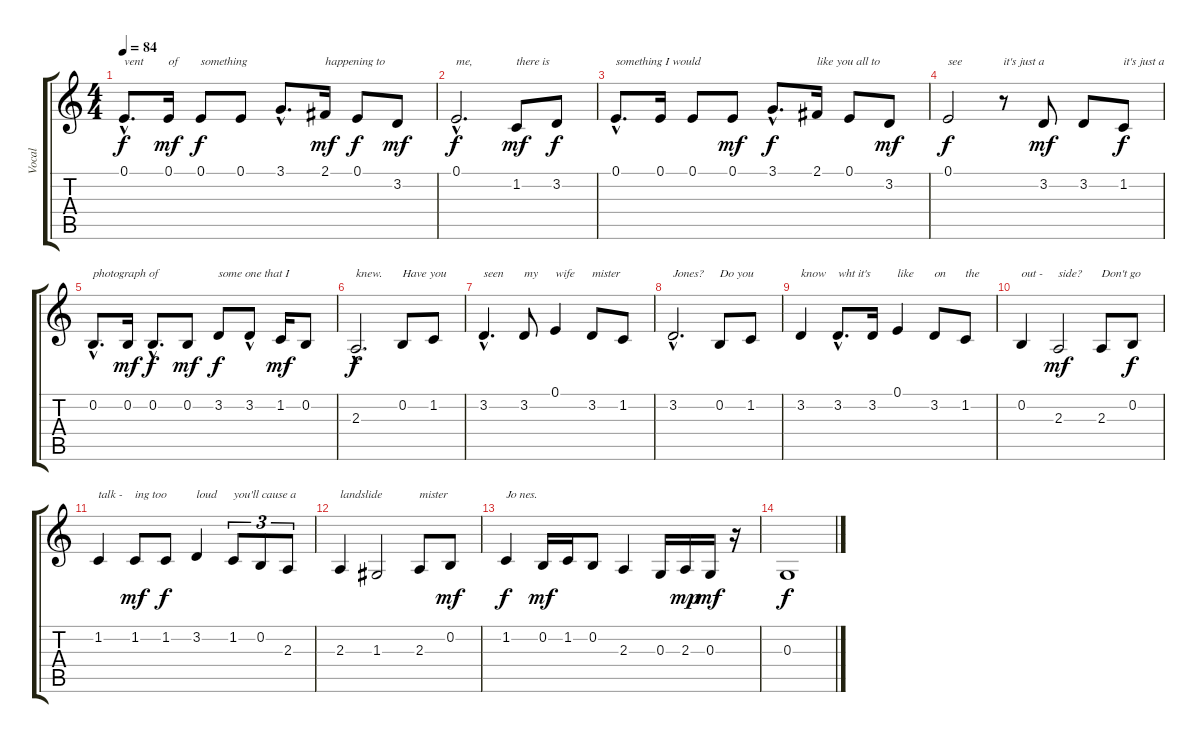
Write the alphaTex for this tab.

\track ("Vocal" "Vocal") {instrument clarinet}
\staff {score tabs}
\tuning (E4 B3 G3 D3 A2 E2) {hide}
\ts (4 4)
\tempo 84
\clef g2
\ks c
0.1{hac}.8{d txt "vent" dy f} 0.1.16{txt "of" dy mf} 0.1.8{txt "something" dy f} 0.1.8 3.1{hac}.8{d} 2.1.16{txt "happening to" dy mf} 0.1.8{dy f} 3.2.8{dy mf} |
0.1{hac}.2{d txt "me," dy f} 1.2.8{txt "there is" dy mf} 3.2.8{dy f} |
0.1{hac}.8{d txt "something I would"} 0.1.16 0.1.8 0.1.8{dy mf} 3.1{hac}.8{d dy f} 2.1.16{txt "like you all to"} 0.1.8 3.2.8{dy mf} |
0.1.2{txt "see" dy f} r.8{txt "it's just a "} 3.2.8{dy mf} 3.2.8 1.2.8{txt "it's just a " dy f} |
0.2{hac}.8{d txt "photograph of"} 0.2.16{dy mf} 0.2{hac}.8{d dy f} 0.2.8{dy mf} 3.2.8{txt "some one that I" dy f} 3.2{hac}.8 1.2.16{dy mf} 0.2.8 |
2.3{hac}.2{d txt "knew." dy f} 0.2.8{txt "Have you"} 1.2.8 |
3.2{hac}.4{d txt "seen"} 3.2.8{txt "my"} 0.1.4{txt "wife"} 3.2.8{txt "mister"} 1.2.8 |
3.2{hac}.2{d txt "Jones?"} 0.2.8{txt "Do you"} 1.2.8 |
3.2.4{txt "know"} 3.2{hac}.8{d txt "wht it's"} 3.2.16 0.1.4{txt "like"} 3.2.8{txt "on"} 1.2.8{txt "the"} |
0.2.4{txt "out -"} 2.3.2{txt "side?" dy mf} 2.3.8{txt "Don't go"} 0.2.8{dy f} |
1.2.4{txt "talk -"} 1.2.8{txt "ing too" dy mf} 1.2.8{dy f} 3.2.4{txt "loud"} 1.2.8{tu (3 2) txt "you'll cause a"} 0.2.8{tu (3 2)} 2.3.8{tu (3 2)} |
2.3.4{txt "landslide"} 1.3.2 2.3.8{txt "mister"} 0.2.8{dy mf} |
1.2.4{txt "Jo nes." dy f} 0.2.16{dy mf} 1.2.16 0.2.8 2.3.4 0.3.16 2.3.16{dy mp} 0.3.16{dy mf} r.16 |
0.3.1{dy f}
